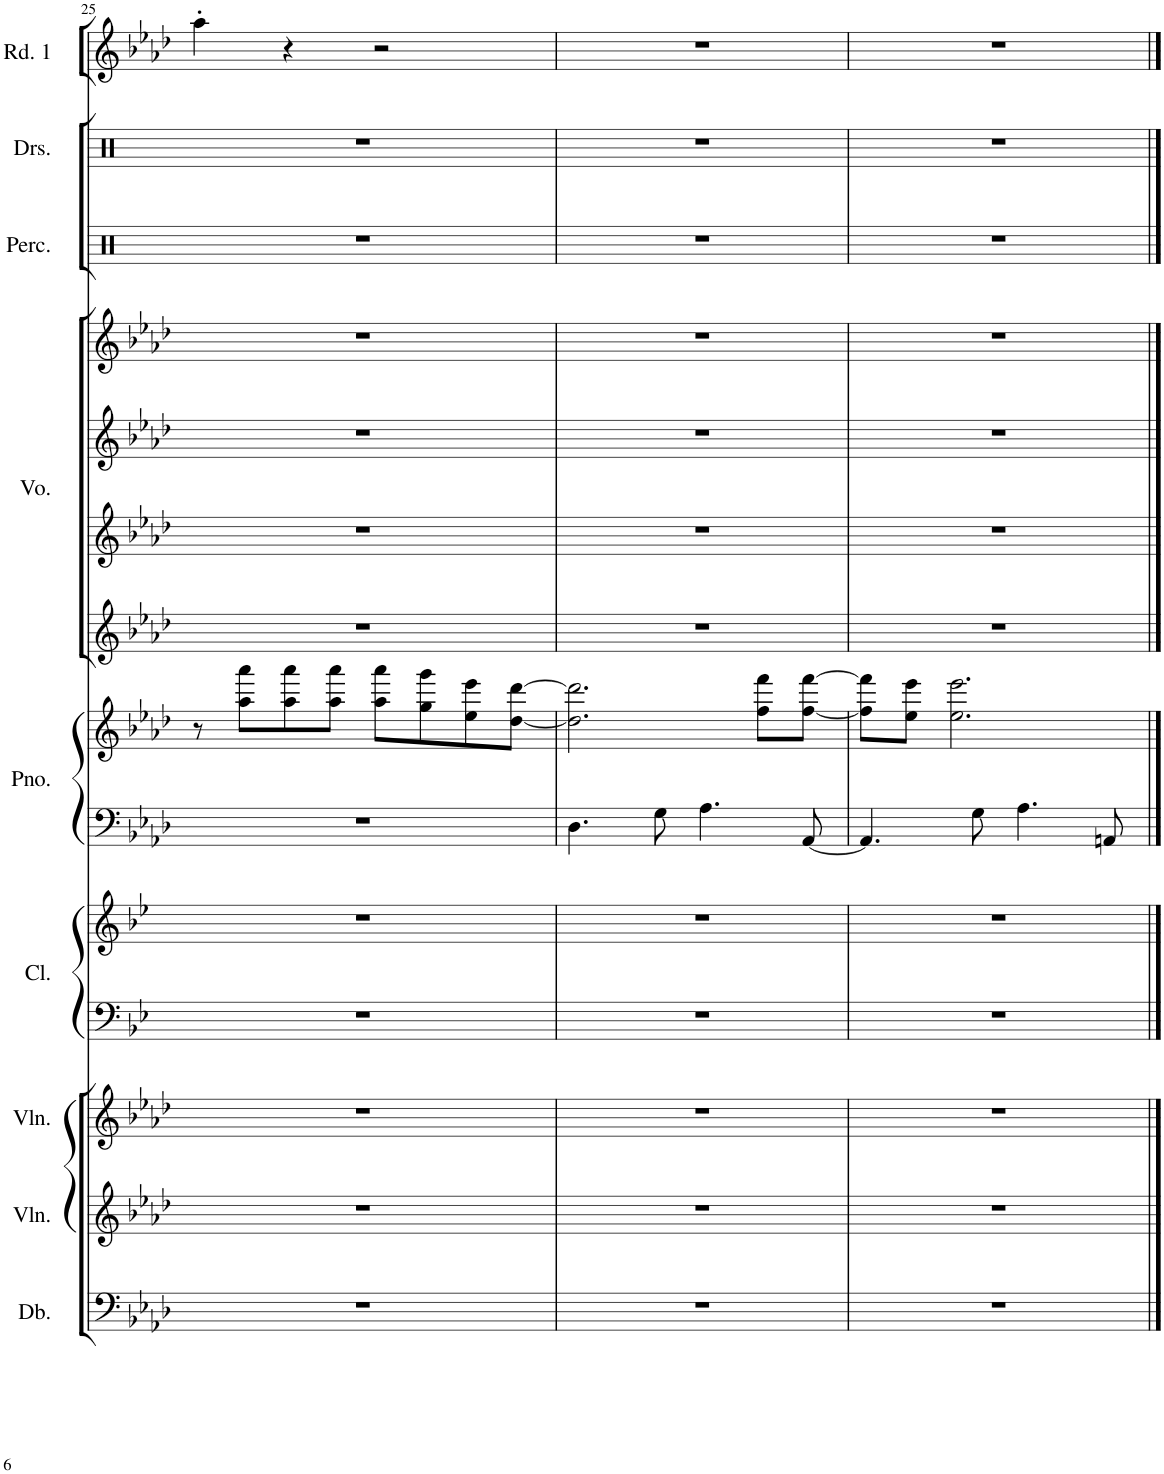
**kern	**kern	**kern	**kern	**kern	**kern	**kern	**kern	**kern	**kern	**kern	**kern	**kern	**kern
*part9	*part8	*part7	*part6	*part6	*part5	*part5	*part4	*part4	*part4	*part4	*part3	*part2	*part1
*staff14	*staff13	*staff12	*staff11	*staff10	*staff9	*staff8	*staff7	*staff6	*staff5	*staff4	*staff3	*staff2	*staff1
*I"Double Bass	*I"Violin	*I"Violin	*I"Synthesizer	*	*I"Piano	*	*I"Vocals	*	*	*	*I"Percussion	*I"Drumset	*I"Reed 1
*I'Db.	*I'Vln.	*I'Vln.	*I'Synth.	*	*I'Pno.	*	*I'Vo.	*	*	*	*I'Perc.	*I'Drs.	*I'Rd. 1
!!LO:PB:g=z
*clefF4	*clefG2	*clefG2	*clefF4	*clefG2	*clefF4	*clefG2	*clefG2	*clefG2	*clefG2	*clefG2	*clefX	*clefX	*clefG2
*Trd7c12	*	*	*Trd1c2	*Trd1c2	*	*	*	*	*	*	*	*	*Trd-7c-12
*k[b-e-a-d-]	*k[b-e-a-d-]	*k[b-e-a-d-]	*k[b-e-]	*k[b-e-]	*k[b-e-a-d-]	*k[b-e-a-d-]	*k[b-e-a-d-]	*k[b-e-a-d-]	*k[b-e-a-d-]	*k[b-e-a-d-]	*k[]	*k[]	*k[b-e-a-d-]
*M4/4	*M4/4	*M4/4	*M4/4	*M4/4	*M4/4	*M4/4	*M4/4	*M4/4	*M4/4	*M4/4	*M4/4	*M4/4	*M4/4
=25	=25	=25	=25	=25	=25	=25	=25	=25	=25	=25	=25	=25	=25
1r	1r	1r	1r	1r	1r	8r	1r	1r	1r	1r	1r	1r	4aa-'\
.	.	.	.	.	.	8aa-\ 8aaa-\L	.	.	.	.	.	.	.
.	.	.	.	.	.	8aa-\ 8aaa-\	.	.	.	.	.	.	4r
.	.	.	.	.	.	8aa-\ 8aaa-\J	.	.	.	.	.	.	.
.	.	.	.	.	.	8aa-\ 8aaa-\L	.	.	.	.	.	.	2r
.	.	.	.	.	.	8gg\ 8ggg\	.	.	.	.	.	.	.
.	.	.	.	.	.	8ee-\ 8eee-\	.	.	.	.	.	.	.
.	.	.	.	.	.	[8dd-\ [8ddd-\J	.	.	.	.	.	.	.
=26	=26	=26	=26	=26	=26	=26	=26	=26	=26	=26	=26	=26	=26
1r	1r	1r	1r	1r	4.D-\	2.dd-\] 2.ddd-\]	1r	1r	1r	1r	1r	1r	1r
.	.	.	.	.	8G\	.	.	.	.	.	.	.	.
.	.	.	.	.	4.A-\	.	.	.	.	.	.	.	.
.	.	.	.	.	.	8ff\ 8fff\L	.	.	.	.	.	.	.
.	.	.	.	.	[8AA-/	[8ff\ [8fff\J	.	.	.	.	.	.	.
=27	=27	=27	=27	=27	=27	=27	=27	=27	=27	=27	=27	=27	=27
1r	1r	1r	1r	1r	4.AA-/]	8ff\] 8fff\]L	1r	1r	1r	1r	1r	1r	1r
.	.	.	.	.	.	8ee-\ 8eee-\J	.	.	.	.	.	.	.
.	.	.	.	.	.	2.ee-\ 2.eee-\	.	.	.	.	.	.	.
.	.	.	.	.	8G\	.	.	.	.	.	.	.	.
.	.	.	.	.	4.A-\	.	.	.	.	.	.	.	.
.	.	.	.	.	8AAn/	.	.	.	.	.	.	.	.
==	==	==	==	==	==	==	==	==	==	==	==	==	==
*-	*-	*-	*-	*-	*-	*-	*-	*-	*-	*-	*-	*-	*-
